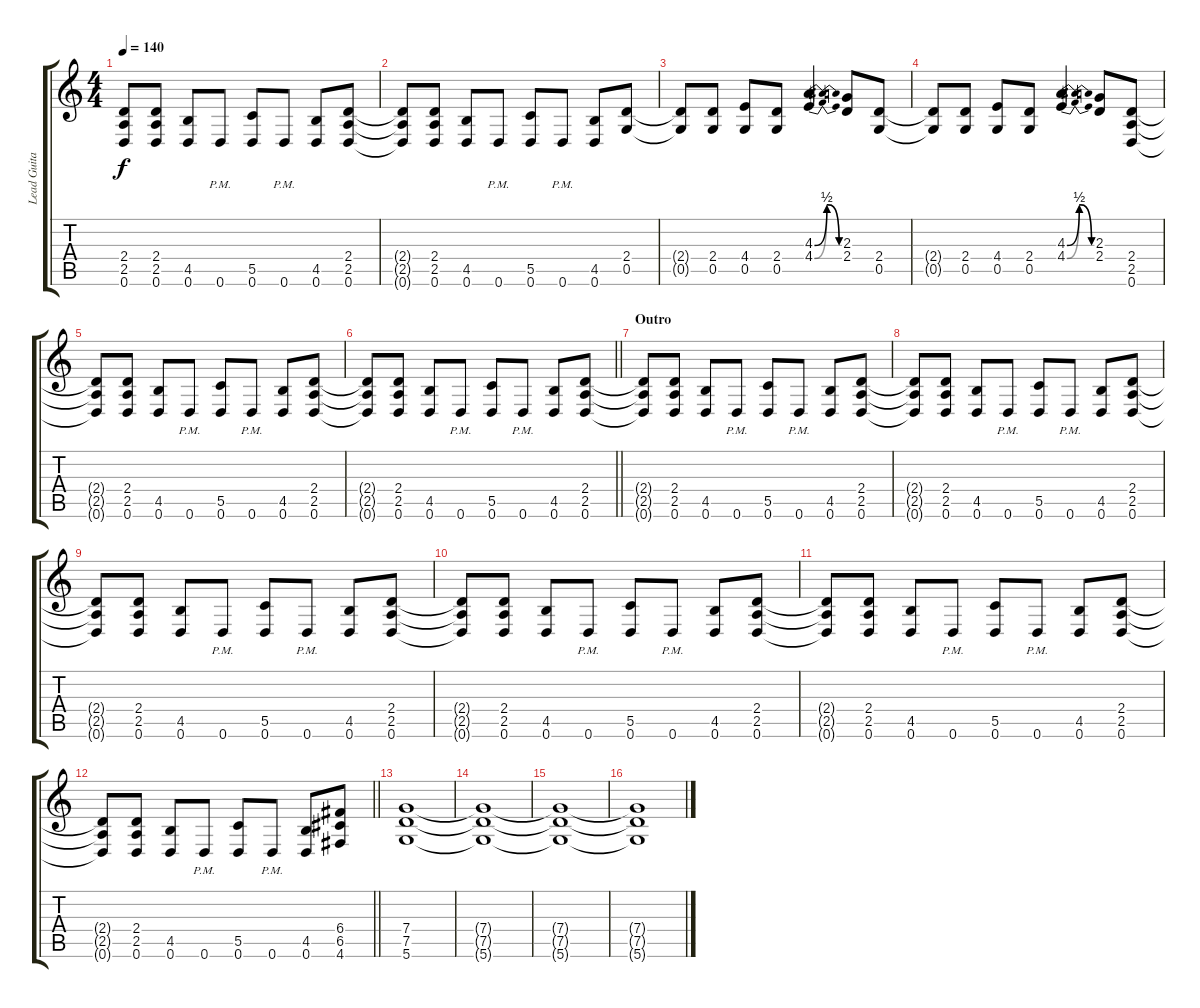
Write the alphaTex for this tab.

\track ("Lead Guitar" "Lead Guita") {instrument distortionguitar}
\staff {score tabs}
\tuning (D4 A3 F3 C3 G2 D2) {hide}
\ts (4 4)
\tempo 140
\clef g2
\ks c
(2.4{t} 2.5{t} 0.6{t}).8{dy f} (2.4 2.5 0.6).8 (4.5 0.6).8 0.6{pm}.8 (5.5 0.6).8 0.6{pm}.8 (4.5 0.6).8 (2.4 2.5 0.6).8 |
(2.4{t} 2.5{t} 0.6{t}).8 (2.4 2.5 0.6).8 (4.5 0.6).8 0.6{pm}.8 (5.5 0.6).8 0.6{pm}.8 (4.5 0.6).8 (2.4 0.5).8 |
(2.4{t} 0.5{t}).8 (2.4 0.5).8 (4.4 0.5).8 (2.4 0.5).8 (4.3{be (bendrelease 0 0 10 2 15 2 60 0)} 4.4{be (bendrelease 0 0 10 2 15 2 60 0)}).4 (2.3 2.4).8 (2.4 0.5).8 |
(2.4{t} 0.5{t}).8 (2.4 0.5).8 (4.4 0.5).8 (2.4 0.5).8 (4.3{be (bendrelease 0 0 10 2 15 2 60 0)} 4.4{be (bendrelease 0 0 10 2 15 2 60 0)}).4 (2.3 2.4).8 (2.4 2.5 0.6).8 |
(2.4{t} 2.5{t} 0.6{t}).8 (2.4 2.5 0.6).8 (4.5 0.6).8 0.6{pm}.8 (5.5 0.6).8 0.6{pm}.8 (4.5 0.6).8 (2.4 2.5 0.6).8 |
\barLineRight lightlight
(2.4{t} 2.5{t} 0.6{t}).8 (2.4 2.5 0.6).8 (4.5 0.6).8 0.6{pm}.8 (5.5 0.6).8 0.6{pm}.8 (4.5 0.6).8 (2.4 2.5 0.6).8 |
\section ("" "Outro")
(2.4{t} 2.5{t} 0.6{t}).8 (2.4 2.5 0.6).8 (4.5 0.6).8 0.6{pm}.8 (5.5 0.6).8 0.6{pm}.8 (4.5 0.6).8 (2.4 2.5 0.6).8 |
(2.4{t} 2.5{t} 0.6{t}).8 (2.4 2.5 0.6).8 (4.5 0.6).8 0.6{pm}.8 (5.5 0.6).8 0.6{pm}.8 (4.5 0.6).8 (2.4 2.5 0.6).8 |
(2.4{t} 2.5{t} 0.6{t}).8 (2.4 2.5 0.6).8 (4.5 0.6).8 0.6{pm}.8 (5.5 0.6).8 0.6{pm}.8 (4.5 0.6).8 (2.4 2.5 0.6).8 |
(2.4{t} 2.5{t} 0.6{t}).8 (2.4 2.5 0.6).8 (4.5 0.6).8 0.6{pm}.8 (5.5 0.6).8 0.6{pm}.8 (4.5 0.6).8 (2.4 2.5 0.6).8 |
(2.4{t} 2.5{t} 0.6{t}).8 (2.4 2.5 0.6).8 (4.5 0.6).8 0.6{pm}.8 (5.5 0.6).8 0.6{pm}.8 (4.5 0.6).8 (2.4 2.5 0.6).8 |
\barLineRight lightlight
(2.4{t} 2.5{t} 0.6{t}).8 (2.4 2.5 0.6).8 (4.5 0.6).8 0.6{pm}.8 (5.5 0.6).8 0.6{pm}.8 (4.5 0.6).8 (6.4 6.5 4.6).8 |
(7.4 7.5 5.6).1 |
(7.4{t} 7.5{t} 5.6{t}).1 |
(7.4{t} 7.5{t} 5.6{t}).1 |
(7.4{t} 7.5{t} 5.6{t}).1
